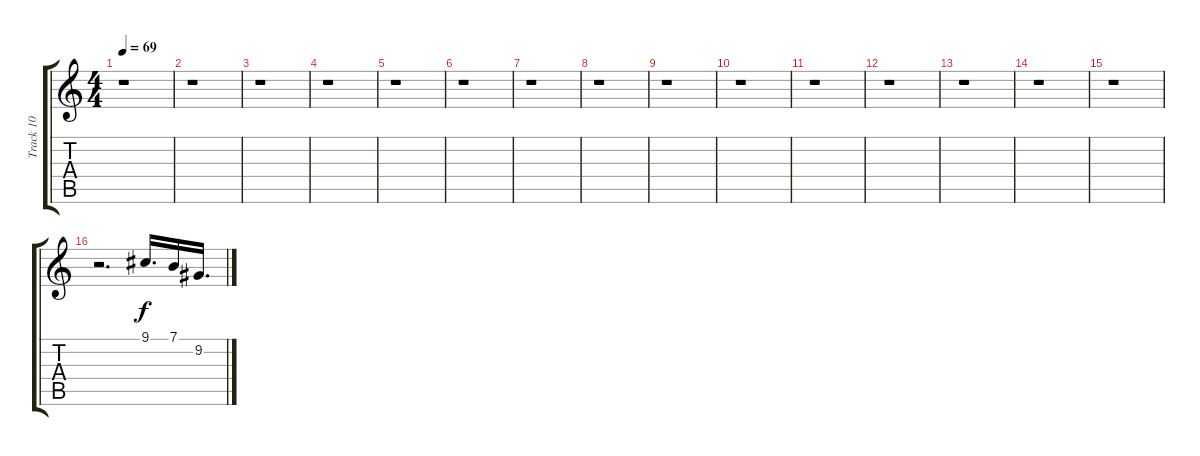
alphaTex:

\track ("Track 10" "Track 10") {instrument trumpet}
\staff {score tabs}
\tuning (E4 B3 G3 D3 A2 E2) {hide}
\ts (4 4)
\tempo 69
\clef g2
\ks c
r.1{dy f} |
r.1 |
r.1 |
r.1 |
r.1 |
r.1 |
r.1 |
r.1 |
r.1 |
r.1 |
r.1 |
r.1 |
r.1 |
r.1 |
r.1 |
r.2{d} 9.1.16{d} 7.1.16 9.2.16{d}
